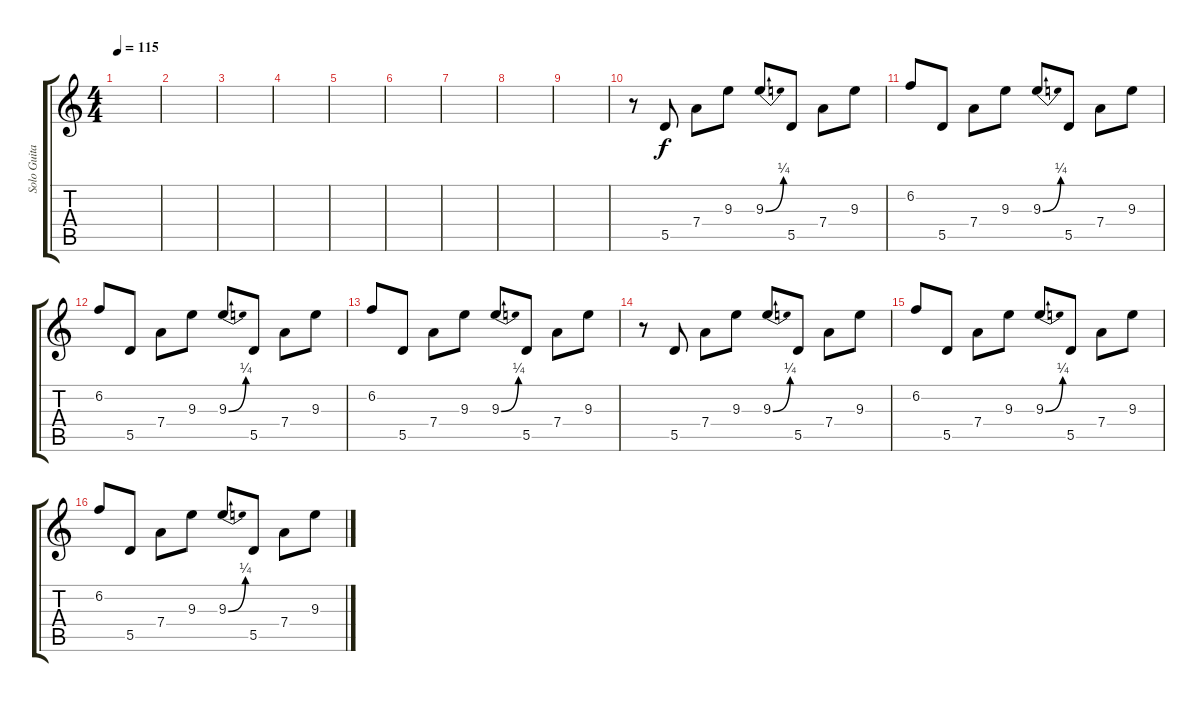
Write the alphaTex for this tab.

\track ("Solo Guitar" "Solo Guita") {instrument overdrivenguitar}
\staff {score tabs}
\tuning (E4 B3 G3 D3 A2 E2) {hide}
\ts (4 4)
\tempo 115
\clef g2
\ks c
|
|
|
|
|
|
|
|
|
r.8 5.5.8 7.4.8 9.3.8 9.3{be (bend 0 0 60 1)}.8 5.5.8 7.4.8 9.3.8 |
6.2.8 5.5.8 7.4.8 9.3.8 9.3{be (bend 0 0 60 1)}.8 5.5.8 7.4.8 9.3.8 |
6.2.8 5.5.8 7.4.8 9.3.8 9.3{be (bend 0 0 60 1)}.8 5.5.8 7.4.8 9.3.8 |
6.2.8 5.5.8 7.4.8 9.3.8 9.3{be (bend 0 0 60 1)}.8 5.5.8 7.4.8 9.3.8 |
r.8 5.5.8 7.4.8 9.3.8 9.3{be (bend 0 0 60 1)}.8 5.5.8 7.4.8 9.3.8 |
6.2.8 5.5.8 7.4.8 9.3.8 9.3{be (bend 0 0 60 1)}.8 5.5.8 7.4.8 9.3.8 |
6.2.8 5.5.8 7.4.8 9.3.8 9.3{be (bend 0 0 60 1)}.8 5.5.8 7.4.8 9.3.8
